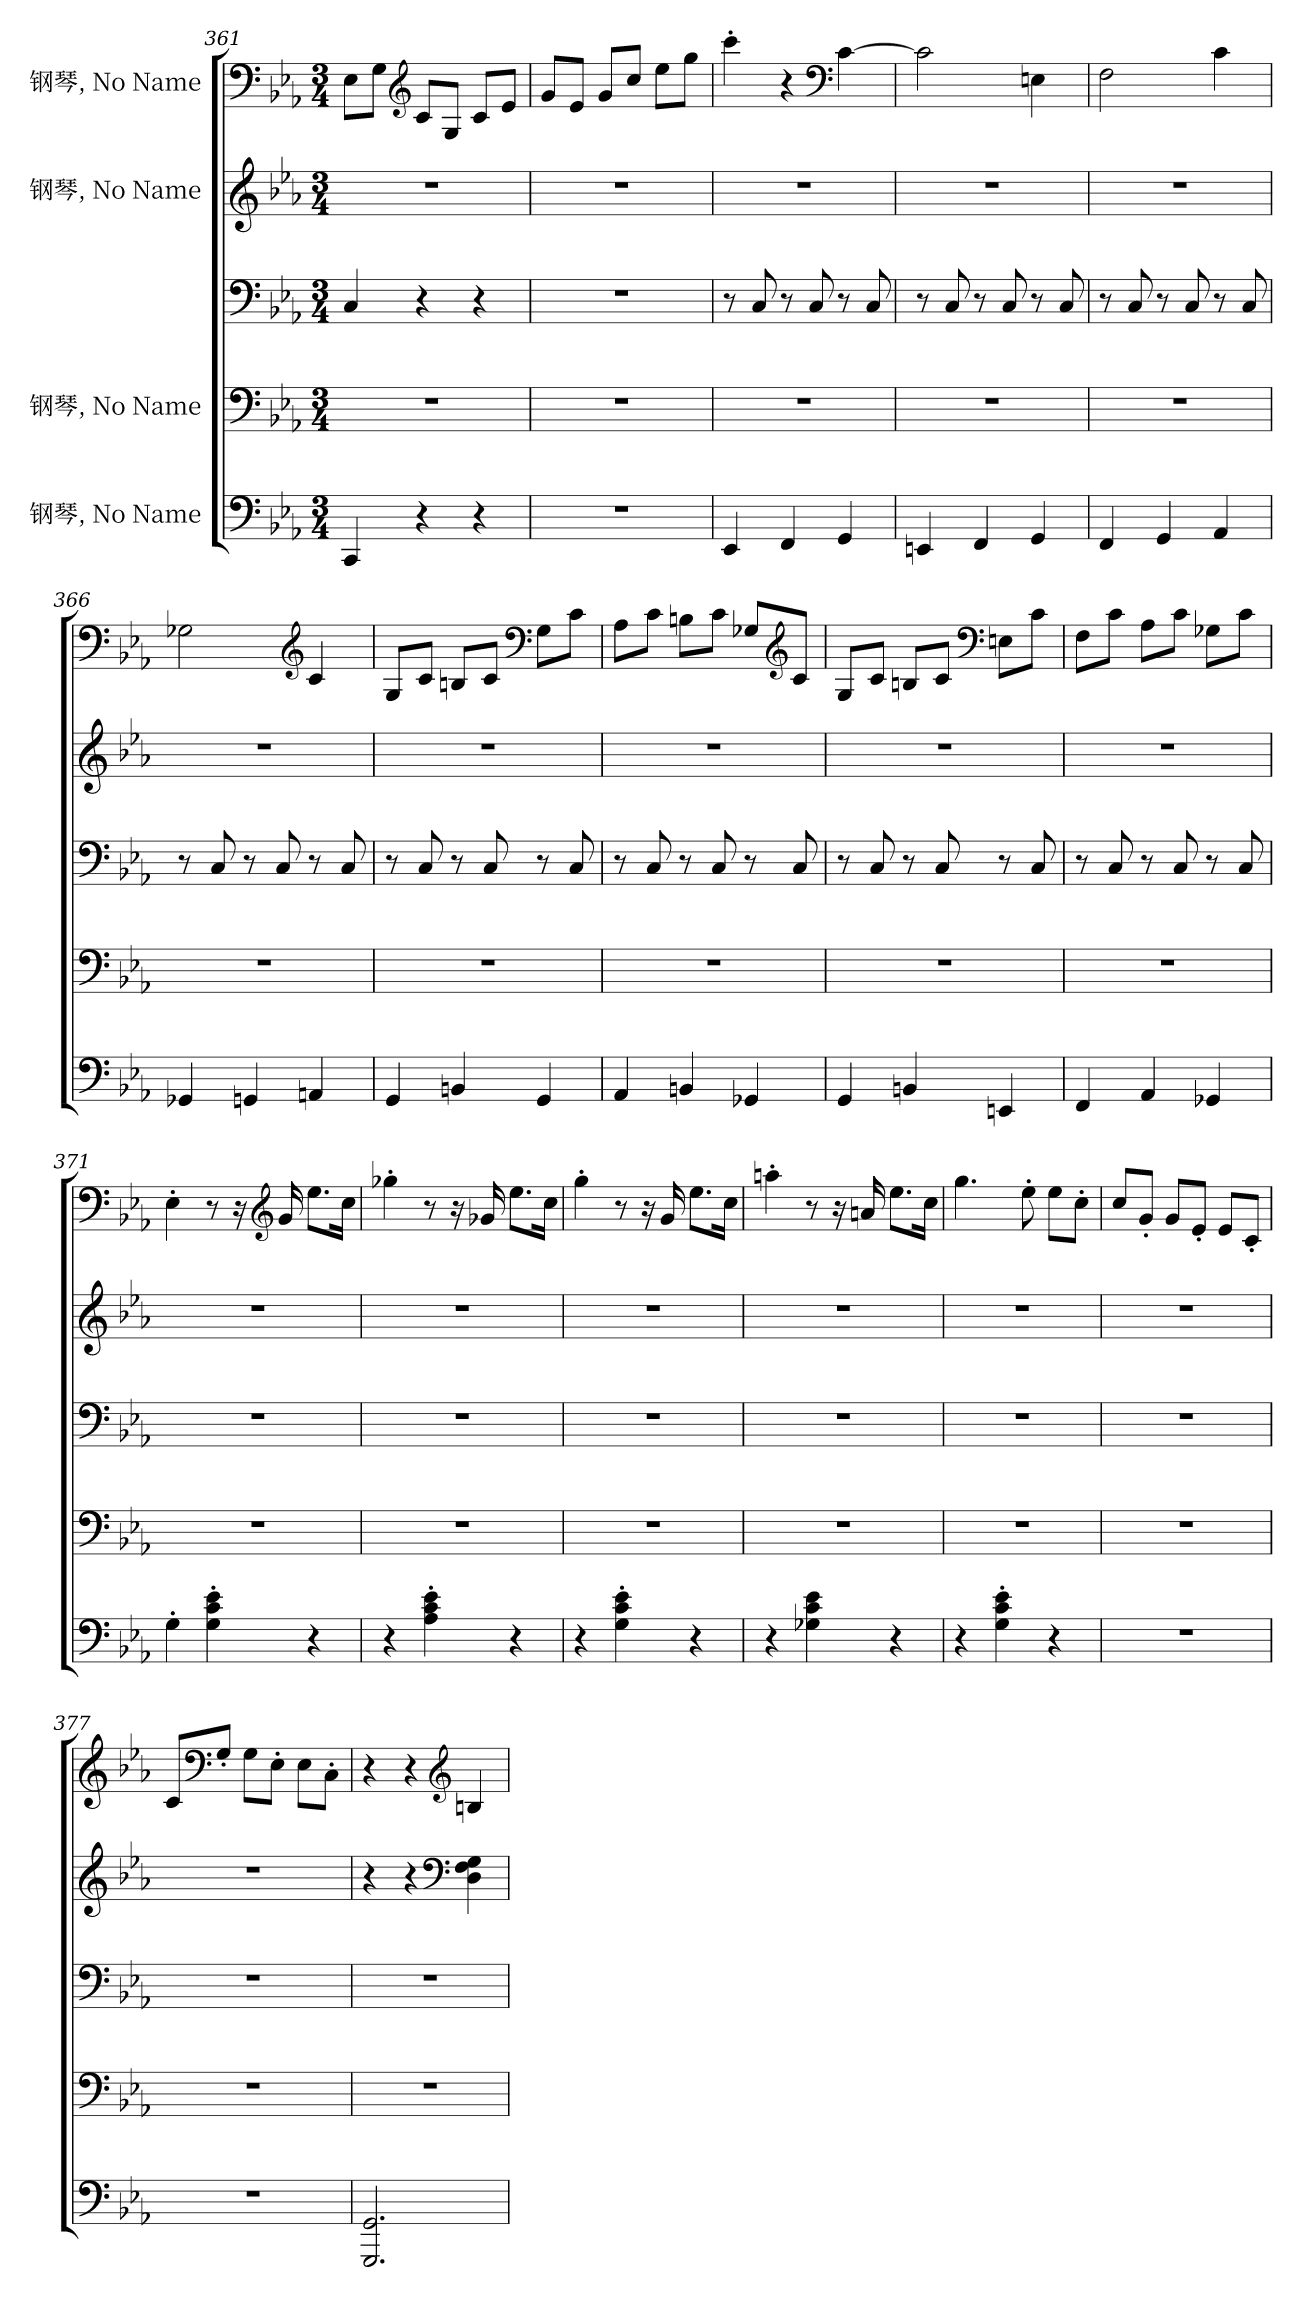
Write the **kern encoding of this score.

**kern	**kern	**kern	**kern	**kern
*part4	*part3	*part3	*part2	*part1
*staff5	*staff4	*staff3	*staff2	*staff1
*I"钢琴, No Name	*I"钢琴, No Name	*	*I"钢琴, No Name	*I"钢琴, No Name
*clefF4	*clefF4	*clefF4	*clefG2	*clefF4
*k[b-e-a-]	*k[b-e-a-]	*k[b-e-a-]	*k[b-e-a-]	*k[b-e-a-]
*M3/4	*M3/4	*M3/4	*M3/4	*M3/4
*MM233	*MM233	*MM233	*MM233	*MM233
=361	=361	=361	=361	=361
4CC/	2.r	4C/	2.r	8E-\L
.	.	.	.	8G\J
*	*	*	*	*clefG2
4r	.	4r	.	8c/L
.	.	.	.	8G/J
4r	.	4r	.	8c/L
.	.	.	.	8e-/J
=362	=362	=362	=362	=362
2.r	2.r	2.r	2.r	8g/L
.	.	.	.	8e-/J
.	.	.	.	8g/L
.	.	.	.	8cc/J
.	.	.	.	8ee-\L
.	.	.	.	8gg\J
=363	=363	=363	=363	=363
*	*	*	*	*MM233
4EE-/	2.r	8r	2.r	4ccc'\
.	.	8C/	.	.
4FF/	.	8r	.	4r
.	.	8C/	.	.
*	*	*	*	*clefF4
4GG/	.	8r	.	[4c\
.	.	8C/	.	.
!!LO:PB:g=z
=364	=364	=364	=364	=364
4EEn/	2.r	8r	2.r	2c\]
.	.	8C/	.	.
4FF/	.	8r	.	.
.	.	8C/	.	.
4GG/	.	8r	.	4En\
.	.	8C/	.	.
=365	=365	=365	=365	=365
4FF/	2.r	8r	2.r	2F\
.	.	8C/	.	.
4GG/	.	8r	.	.
.	.	8C/	.	.
4AA-/	.	8r	.	4c\
.	.	8C/	.	.
=366	=366	=366	=366	=366
4GG-X/	2.r	8r	2.r	2G-X\
.	.	8C/	.	.
4GGn/	.	8r	.	.
.	.	8C/	.	.
*	*	*	*	*clefG2
4AAn/	.	8r	.	4c/
.	.	8C/	.	.
=367	=367	=367	=367	=367
*	*	*	*	*MM233
4GG/	2.r	8r	2.r	8G/L
.	.	8C/	.	8c/J
4BBn/	.	8r	.	8Bn/L
.	.	8C/	.	8c/J
*	*	*	*	*clefF4
4GG/	.	8r	.	8G\L
.	.	8C/	.	8c\J
!!LO:LB:g=z
=368	=368	=368	=368	=368
4AA-/	2.r	8r	2.r	8A-\L
.	.	8C/	.	8c\J
4BBn/	.	8r	.	8Bn\L
.	.	8C/	.	8c\J
4GG-X/	.	8r	.	8G-X/L
*	*	*	*	*clefG2
.	.	8C/	.	8c/J
=369	=369	=369	=369	=369
*	*	*	*	*MM233
4GG/	2.r	8r	2.r	8G/L
.	.	8C/	.	8c/J
4BBn/	.	8r	.	8Bn/L
.	.	8C/	.	8c/J
*	*	*	*	*clefF4
4EEn/	.	8r	.	8En\L
.	.	8C/	.	8c\J
=370	=370	=370	=370	=370
4FF/	2.r	8r	2.r	8F\L
.	.	8C/	.	8c\J
4AA-/	.	8r	.	8A-\L
.	.	8C/	.	8c\J
*	*	*	*	*MM233
4GG-X/	.	8r	.	8G-X\L
.	.	8C/	.	8c\J
=371	=371	=371	=371	=371
*	*	*	*	*MM233
4G'\	2.r	2.r	2.r	4E-'\
*	*	*	*	*MM230
4G\' 4c\' 4e-\'	.	.	.	8r
.	.	.	.	16r
*	*	*	*	*clefG2
.	.	.	.	16g/
4r	.	.	.	8.ee-\L
.	.	.	.	16cc\Jk
!!LO:PB:g=z
=372	=372	=372	=372	=372
4r	2.r	2.r	2.r	4gg-X'\
*	*	*	*	*MM230
4A-\' 4c\' 4e-\'	.	.	.	8r
.	.	.	.	16r
.	.	.	.	16g-X/
4r	.	.	.	8.ee-\L
.	.	.	.	16cc\Jk
=373	=373	=373	=373	=373
4r	2.r	2.r	2.r	4gg'\
*	*	*	*	*MM230
4G\' 4c\' 4e-\'	.	.	.	8r
.	.	.	.	16r
.	.	.	.	16g/
4r	.	.	.	8.ee-\L
.	.	.	.	16cc\Jk
=374	=374	=374	=374	=374
4r	2.r	2.r	2.r	4aan'\
*	*	*	*	*MM230
4G-X\ 4c\ 4e-\	.	.	.	8r
.	.	.	.	16r
.	.	.	.	16an/
4r	.	.	.	8.ee-\L
.	.	.	.	16cc\Jk
=375	=375	=375	=375	=375
4r	2.r	2.r	2.r	4.gg\
4G\' 4c\' 4e-\'	.	.	.	.
.	.	.	.	8ee-'\
4r	.	.	.	8ee-\L
.	.	.	.	8cc'\J
=376	=376	=376	=376	=376
2.r	2.r	2.r	2.r	8cc/L
.	.	.	.	8g'/J
.	.	.	.	8g/L
.	.	.	.	8e-'/J
.	.	.	.	8e-/L
.	.	.	.	8c'/J
!!LO:LB:g=z
=377	=377	=377	=377	=377
2.r	2.r	2.r	2.r	8c/L
*	*	*	*	*clefF4
.	.	.	.	8G'/J
.	.	.	.	8G\L
.	.	.	.	8E-'\J
.	.	.	.	8E-\L
*	*	*	*	*MM225
.	.	.	.	8C'\J
=378	=378	=378	=378	=378
*	*	*	*	*MM223
2.GGG/ 2.GG/	2.r	2.r	4r	4r
.	.	.	4r	4r
*	*	*	*clefF4	*clefG2
*	*	*	*	*MM212
.	.	.	4D\ 4F\ 4G\	4Bn/
=	=	=	=	=
*-	*-	*-	*-	*-
